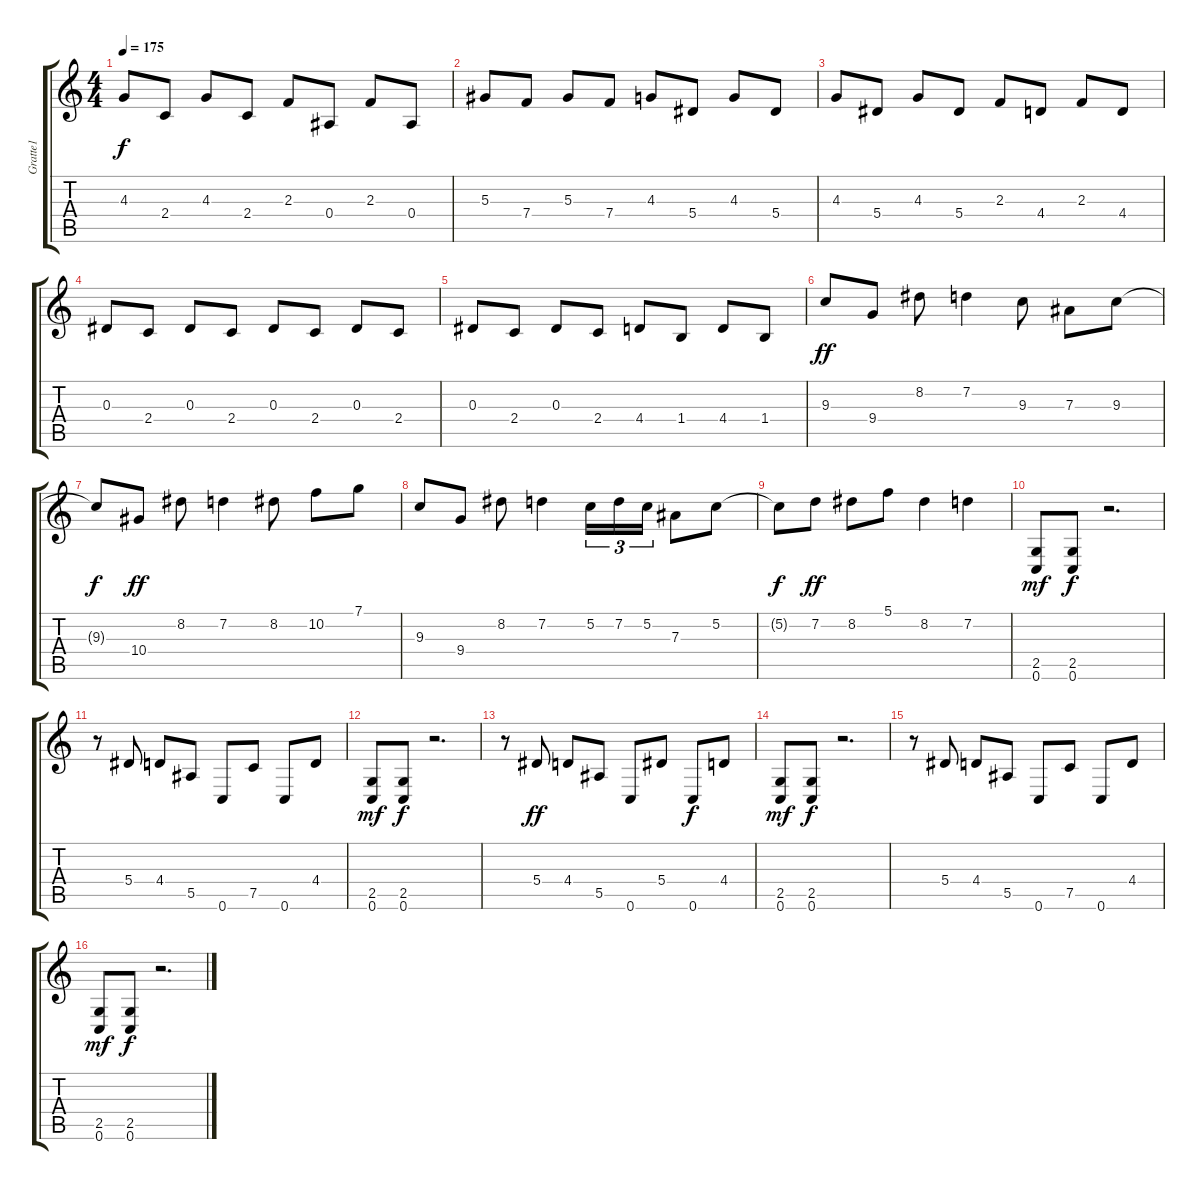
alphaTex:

\track ("Gratte1" "Gratte1") {instrument distortionguitar}
\staff {score tabs}
\tuning (C4 G3 Eb3 Bb2 F2 C2) {hide}
\ts (4 4)
\tempo 175
\clef g2
\ks c
4.3.8{dy f} 2.4.8 4.3.8 2.4.8 2.3.8 0.4.8 2.3.8 0.4.8 |
5.3.8 7.4.8 5.3.8 7.4.8 4.3.8 5.4.8 4.3.8 5.4.8 |
4.3.8 5.4.8 4.3.8 5.4.8 2.3.8 4.4.8 2.3.8 4.4.8 |
0.3.8 2.4.8 0.3.8 2.4.8 0.3.8 2.4.8 0.3.8 2.4.8 |
0.3.8 2.4.8 0.3.8 2.4.8 4.4.8 1.4.8 4.4.8 1.4.8 |
9.3.8{dy ff} 9.4.8 8.2.8 7.2.4 9.3.8 7.3.8 9.3.8 |
9.3{t}.8{dy f} 10.4.8{dy ff} 8.2.8 7.2.4 8.2.8 10.2.8 7.1.8 |
9.3.8 9.4.8 8.2.8 7.2.4 5.2.16{tu (3 2)} 7.2.16{tu (3 2)} 5.2.16{tu (3 2)} 7.3.8 5.2.8 |
5.2{t}.8{dy f} 7.2.8{dy ff} 8.2.8 5.1.8 8.2.4 7.2.4 |
(2.5 0.6).8{dy mf} (2.5 0.6).8{dy f} r.2{d} |
r.8 5.4.8 4.4.8 5.5.8 0.6.8 7.5.8 0.6.8 4.4.8 |
(2.5 0.6).8{dy mf} (2.5 0.6).8{dy f} r.2{d} |
r.8 5.4.8{dy ff} 4.4.8 5.5.8 0.6.8 5.4.8 0.6.8{dy f} 4.4.8 |
(2.5 0.6).8{dy mf} (2.5 0.6).8{dy f} r.2{d} |
r.8 5.4.8 4.4.8 5.5.8 0.6.8 7.5.8 0.6.8 4.4.8 |
(2.5 0.6).8{dy mf} (2.5 0.6).8{dy f} r.2{d}
